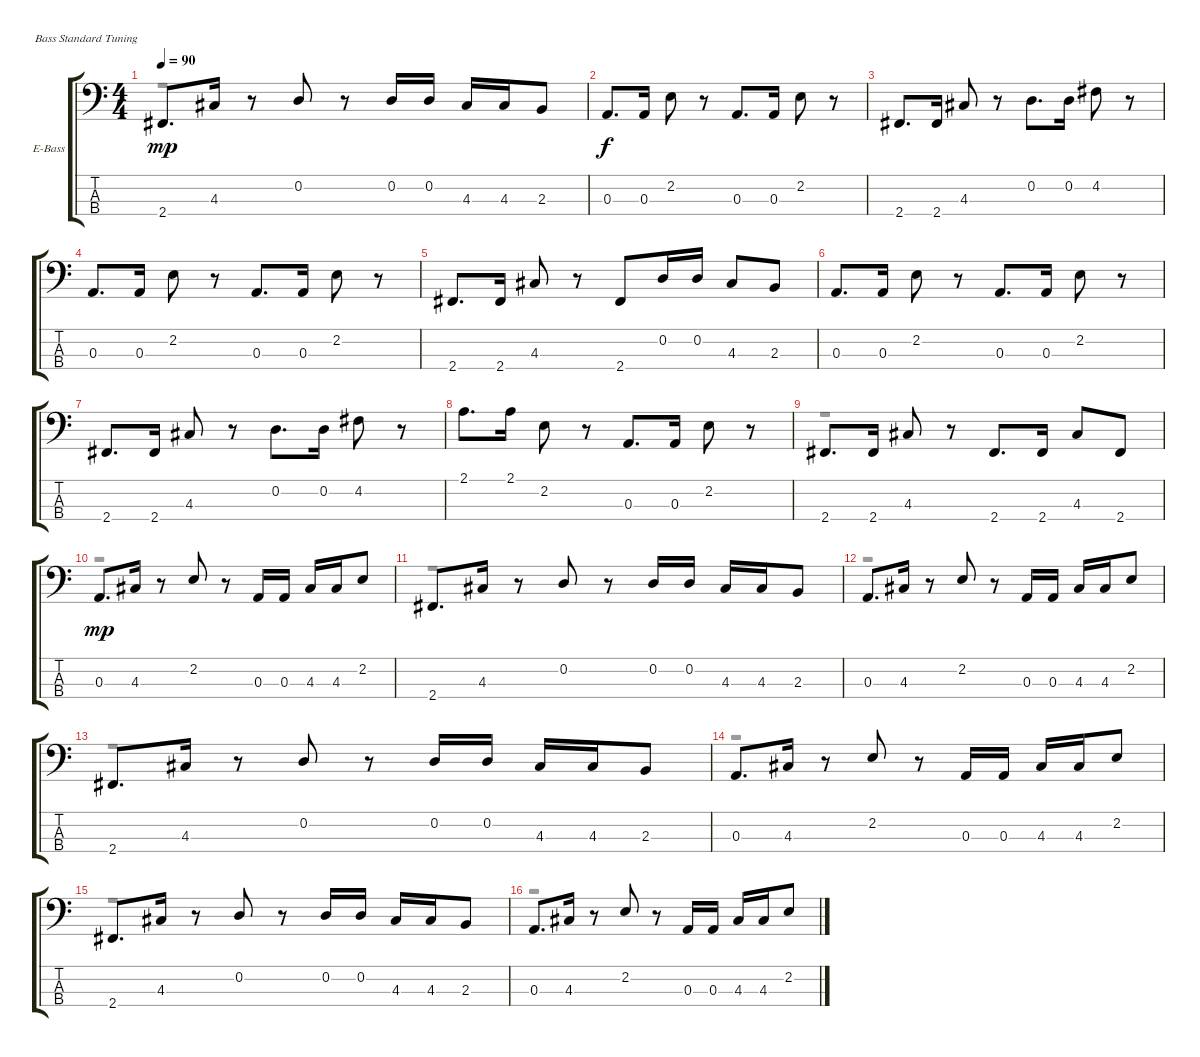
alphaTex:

\defaultSystemsLayout 4
\bracketExtendMode groupsimilarinstruments
\firstSystemTrackNameOrientation horizontal
\otherSystemsTrackNameOrientation horizontal
\track ("Electric Bass" "E-Bass") {instrument electricbassfinger}
\staff {score tabs}
\tuning (G2 D2 A1 E1)
\voice
\ts (4 4)
\tempo 90
\clef f4
\scale
0.333333
\ks c
2.4.8{d dy mp} 4.3.16 r.8 0.2.8 r.8 0.2.16 0.2.16 4.3.16 4.3.16 2.3.8 |
\scale
0.333333 0.3.8{d dy f} 0.3.16 2.2.8 r.8 0.3.8{d} 0.3.16 2.2.8 r.8 |
\scale
0.333333 2.4.8{d} 2.4.16 4.3.8 r.8 0.2.8{d} 0.2.16 4.2.8 r.8 |
\scale
0.333333 0.3.8{d} 0.3.16 2.2.8 r.8 0.3.8{d} 0.3.16 2.2.8 r.8 |
\scale
0.333333 2.4.8{d} 2.4.16 4.3.8 r.8 2.4.8 0.2.16 0.2.16 4.3.8 2.3.8 |
\scale
0.333333 0.3.8{d} 0.3.16 2.2.8 r.8 0.3.8{d} 0.3.16 2.2.8 r.8 |
\scale
0.333333 2.4.8{d} 2.4.16 4.3.8 r.8 0.2.8{d} 0.2.16 4.2.8 r.8 |
\scale
0.333333 2.1.8{d} 2.1.16 2.2.8 r.8 0.3.8{d} 0.3.16 2.2.8 r.8 |
\scale
0.333333 2.4.8{d} 2.4.16 4.3.8 r.8 2.4.8{d} 2.4.16 4.3.8 2.4.8 |
\scale
0.333333 0.3.8{d dy mp} 4.3.16 r.8 2.2.8 r.8 0.3.16 0.3.16 4.3.16 4.3.16 2.2.8 |
\scale
0.333333 2.4.8{d} 4.3.16 r.8 0.2.8 r.8 0.2.16 0.2.16 4.3.16 4.3.16 2.3.8 |
\scale
0.333333 0.3.8{d} 4.3.16 r.8 2.2.8 r.8 0.3.16 0.3.16 4.3.16 4.3.16 2.2.8 |
\scale
0.333333 2.4.8{d} 4.3.16 r.8 0.2.8 r.8 0.2.16 0.2.16 4.3.16 4.3.16 2.3.8 |
\scale
0.333333 0.3.8{d} 4.3.16 r.8 2.2.8 r.8 0.3.16 0.3.16 4.3.16 4.3.16 2.2.8 |
\scale
0.333333 2.4.8{d} 4.3.16 r.8 0.2.8 r.8 0.2.16 0.2.16 4.3.16 4.3.16 2.3.8 |
\scale
0.333333 0.3.8{d} 4.3.16 r.8 2.2.8 r.8 0.3.16 0.3.16 4.3.16 4.3.16 2.2.8
\voice
\clef f4
\ottava regular
\simile none
\scale
0.333333
\ks c
r.1{dy mf} |
\scale
0.333333 |
\scale
0.333333 |
\scale
0.333333 |
\scale
0.333333 |
\scale
0.333333 |
\scale
0.333333 |
\scale
0.333333 |
\scale
0.333333 r.1{dy mf} |
\scale
0.333333 r.1 |
\scale
0.333333 r.1 |
\scale
0.333333 r.1 |
\scale
0.333333 r.1 |
\scale
0.333333 r.1 |
\scale
0.333333 r.1 |
\scale
0.333333 r.1
